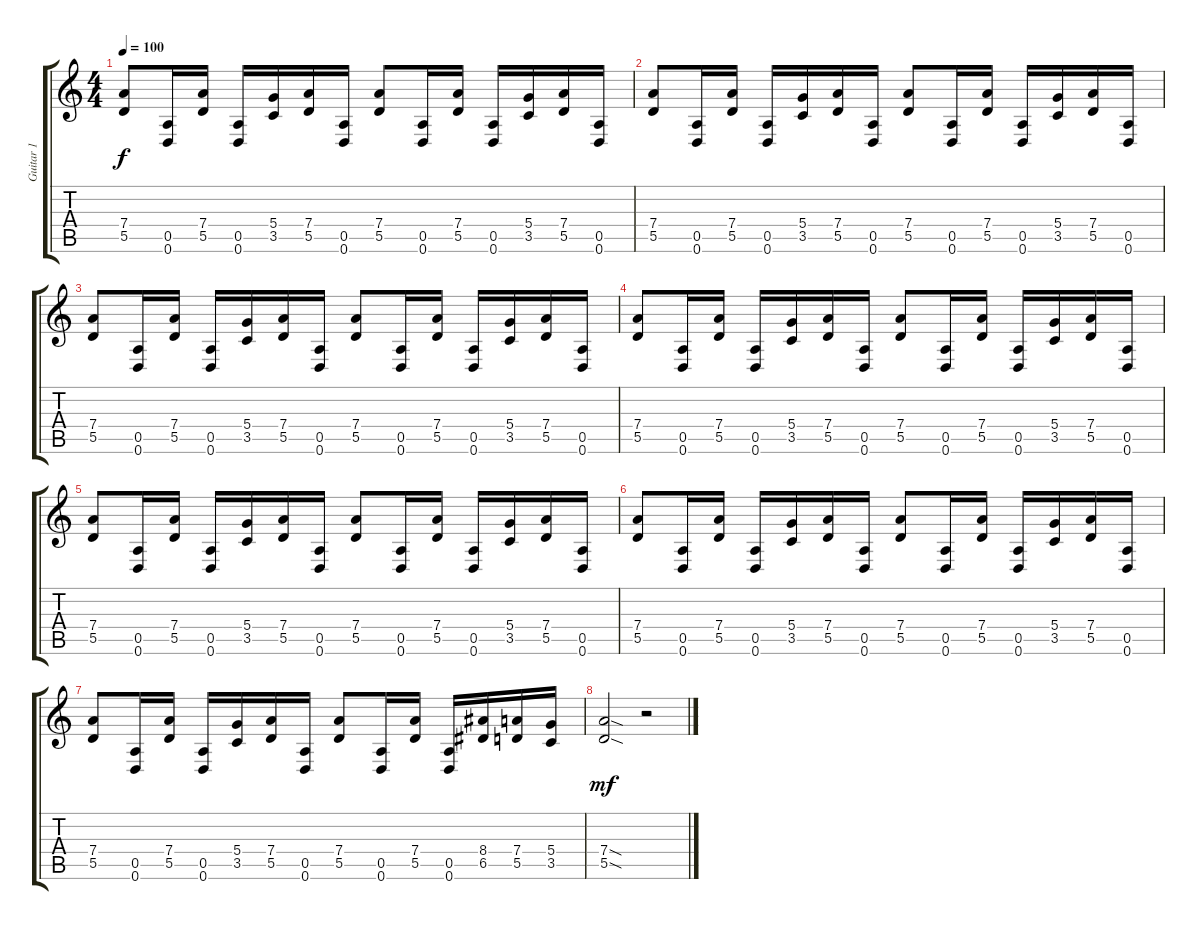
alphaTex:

\track ("Guitar 1" "Guitar 1") {instrument distortionguitar}
\staff {score tabs}
\tuning (E4 B3 G3 D3 A2 D2) {hide}
\ts (4 4)
\tempo 100
\clef g2
\ks c
(7.4 5.5).8{dy f} (0.5 0.6).16 (7.4 5.5).16 (0.5 0.6).16 (5.4 3.5).16 (7.4 5.5).16 (0.5 0.6).16 (7.4 5.5).8 (0.5 0.6).16 (7.4 5.5).16 (0.5 0.6).16 (5.4 3.5).16 (7.4 5.5).16 (0.5 0.6).16 |
(7.4 5.5).8 (0.5 0.6).16 (7.4 5.5).16 (0.5 0.6).16 (5.4 3.5).16 (7.4 5.5).16 (0.5 0.6).16 (7.4 5.5).8 (0.5 0.6).16 (7.4 5.5).16 (0.5 0.6).16 (5.4 3.5).16 (7.4 5.5).16 (0.5 0.6).16 |
(7.4 5.5).8 (0.5 0.6).16 (7.4 5.5).16 (0.5 0.6).16 (5.4 3.5).16 (7.4 5.5).16 (0.5 0.6).16 (7.4 5.5).8 (0.5 0.6).16 (7.4 5.5).16 (0.5 0.6).16 (5.4 3.5).16 (7.4 5.5).16 (0.5 0.6).16 |
(7.4 5.5).8 (0.5 0.6).16 (7.4 5.5).16 (0.5 0.6).16 (5.4 3.5).16 (7.4 5.5).16 (0.5 0.6).16 (7.4 5.5).8 (0.5 0.6).16 (7.4 5.5).16 (0.5 0.6).16 (5.4 3.5).16 (7.4 5.5).16 (0.5 0.6).16 |
(7.4 5.5).8 (0.5 0.6).16 (7.4 5.5).16 (0.5 0.6).16 (5.4 3.5).16 (7.4 5.5).16 (0.5 0.6).16 (7.4 5.5).8 (0.5 0.6).16 (7.4 5.5).16 (0.5 0.6).16 (5.4 3.5).16 (7.4 5.5).16 (0.5 0.6).16 |
(7.4 5.5).8 (0.5 0.6).16 (7.4 5.5).16 (0.5 0.6).16 (5.4 3.5).16 (7.4 5.5).16 (0.5 0.6).16 (7.4 5.5).8 (0.5 0.6).16 (7.4 5.5).16 (0.5 0.6).16 (5.4 3.5).16 (7.4 5.5).16 (0.5 0.6).16 |
(7.4 5.5).8 (0.5 0.6).16 (7.4 5.5).16 (0.5 0.6).16 (5.4 3.5).16 (7.4 5.5).16 (0.5 0.6).16 (7.4 5.5).8 (0.5 0.6).16 (7.4 5.5).16 (0.5 0.6).16 (8.4 6.5).16 (7.4 5.5).16 (5.4 3.5).16 |
(7.4{sod} 5.5{sod}).2{dy mf} r.2
